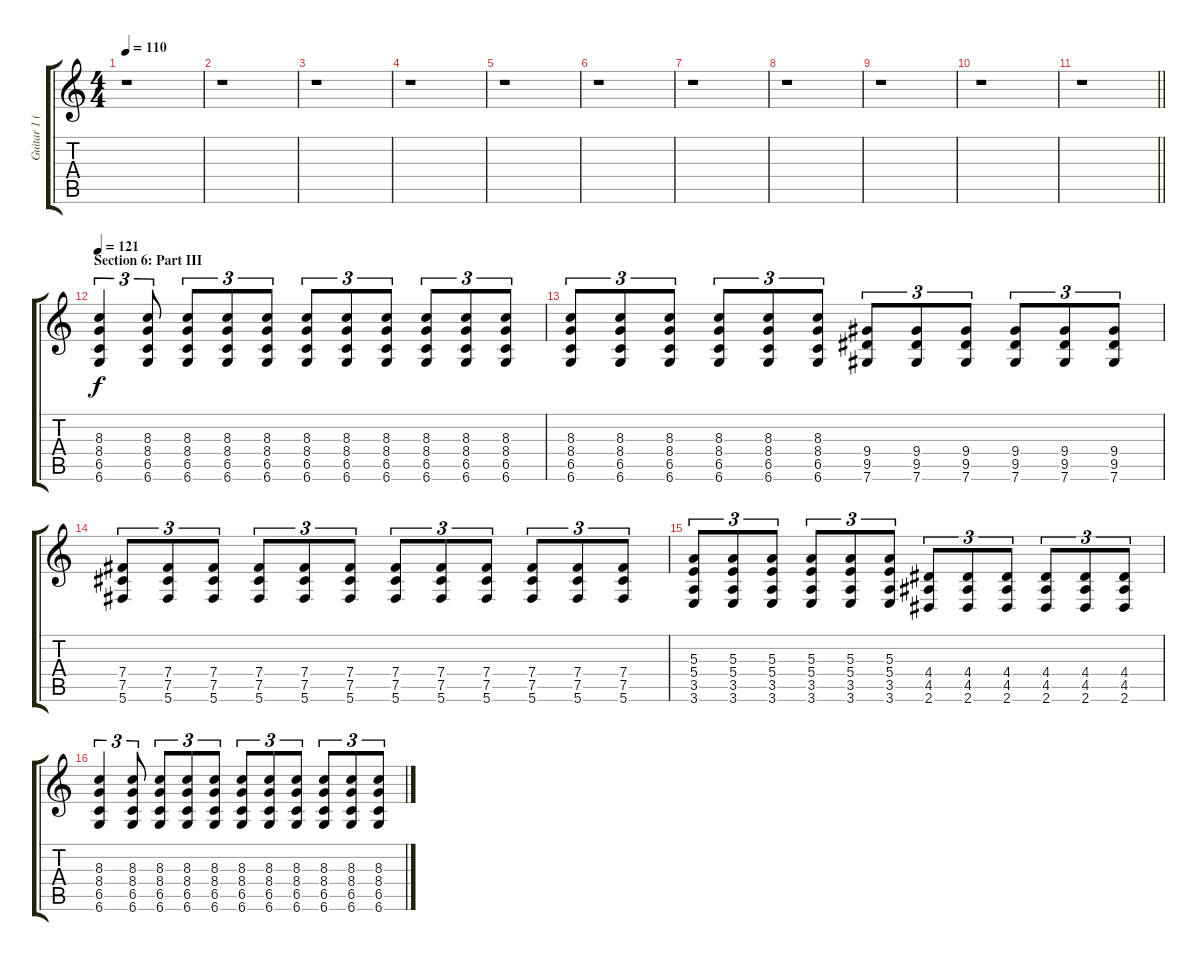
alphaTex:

\track ("Guitar 1 (Distortion)" "Guitar 1 (") {instrument distortionguitar}
\staff {score tabs}
\tuning (Db4 Ab3 E3 B2 Gb2 Db2) {hide}
\ts (4 4)
\tempo 110
\clef g2
\ks c
r.1{dy f} |
r.1 |
r.1 |
r.1 |
r.1 |
r.1 |
r.1 |
r.1 |
r.1 |
r.1 |
\barLineRight lightlight
r.1 |
\section ("" "Section 6: Part III")
\tempo 121
(8.3 8.4 6.5 6.6).4{tu (3 2) volume 14 balance 4} (8.3 8.4 6.5 6.6).8{tu (3 2)} (8.3 8.4 6.5 6.6).8{tu (3 2)} (8.3 8.4 6.5 6.6).8{tu (3 2)} (8.3 8.4 6.5 6.6).8{tu (3 2)} (8.3 8.4 6.5 6.6).8{tu (3 2)} (8.3 8.4 6.5 6.6).8{tu (3 2)} (8.3 8.4 6.5 6.6).8{tu (3 2)} (8.3 8.4 6.5 6.6).8{tu (3 2)} (8.3 8.4 6.5 6.6).8{tu (3 2)} (8.3 8.4 6.5 6.6).8{tu (3 2)} |
(8.3 8.4 6.5 6.6).8{tu (3 2)} (8.3 8.4 6.5 6.6).8{tu (3 2)} (8.3 8.4 6.5 6.6).8{tu (3 2)} (8.3 8.4 6.5 6.6).8{tu (3 2)} (8.3 8.4 6.5 6.6).8{tu (3 2)} (8.3 8.4 6.5 6.6).8{tu (3 2)} (9.4 9.5 7.6).8{tu (3 2)} (9.4 9.5 7.6).8{tu (3 2)} (9.4 9.5 7.6).8{tu (3 2)} (9.4 9.5 7.6).8{tu (3 2)} (9.4 9.5 7.6).8{tu (3 2)} (9.4 9.5 7.6).8{tu (3 2)} |
(7.4 7.5 5.6).8{tu (3 2)} (7.4 7.5 5.6).8{tu (3 2)} (7.4 7.5 5.6).8{tu (3 2)} (7.4 7.5 5.6).8{tu (3 2)} (7.4 7.5 5.6).8{tu (3 2)} (7.4 7.5 5.6).8{tu (3 2)} (7.4 7.5 5.6).8{tu (3 2)} (7.4 7.5 5.6).8{tu (3 2)} (7.4 7.5 5.6).8{tu (3 2)} (7.4 7.5 5.6).8{tu (3 2)} (7.4 7.5 5.6).8{tu (3 2)} (7.4 7.5 5.6).8{tu (3 2)} |
(5.3 5.4 3.5 3.6).8{tu (3 2)} (5.3 5.4 3.5 3.6).8{tu (3 2)} (5.3 5.4 3.5 3.6).8{tu (3 2)} (5.3 5.4 3.5 3.6).8{tu (3 2)} (5.3 5.4 3.5 3.6).8{tu (3 2)} (5.3 5.4 3.5 3.6).8{tu (3 2)} (4.4 4.5 2.6).8{tu (3 2)} (4.4 4.5 2.6).8{tu (3 2)} (4.4 4.5 2.6).8{tu (3 2)} (4.4 4.5 2.6).8{tu (3 2)} (4.4 4.5 2.6).8{tu (3 2)} (4.4 4.5 2.6).8{tu (3 2)} |
(8.3 8.4 6.5 6.6).4{tu (3 2)} (8.3 8.4 6.5 6.6).8{tu (3 2)} (8.3 8.4 6.5 6.6).8{tu (3 2)} (8.3 8.4 6.5 6.6).8{tu (3 2)} (8.3 8.4 6.5 6.6).8{tu (3 2)} (8.3 8.4 6.5 6.6).8{tu (3 2)} (8.3 8.4 6.5 6.6).8{tu (3 2)} (8.3 8.4 6.5 6.6).8{tu (3 2)} (8.3 8.4 6.5 6.6).8{tu (3 2)} (8.3 8.4 6.5 6.6).8{tu (3 2)} (8.3 8.4 6.5 6.6).8{tu (3 2)}
